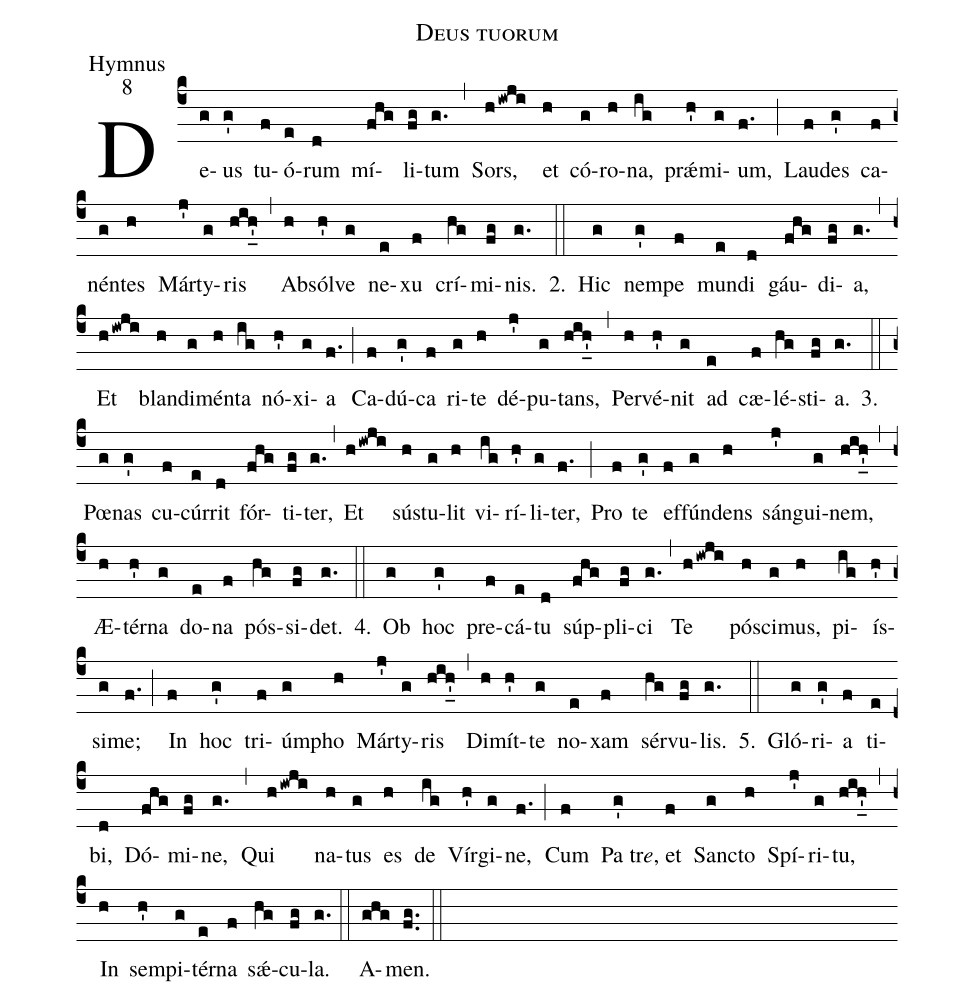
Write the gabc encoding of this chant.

name:Deus tuorum;
office-part:Hymnus;
mode:8;
%%
(c4)De(g)us(g') tu(f)ó(e)rum(d) mí(fhg)li(fg)tum(g.) (,)
Sors,(hiwji) et(h) có(g)ro(h)na,(ig) prǽ(h')mi(g)um,(f.) (;)
Lau(f)des(g') ca(f)nén(g)tes(h) Már(j')ty(g)ris(hih'_) (,)
Ab(h)sól(h')ve(g) ne(e)xu(f) crí(hg)mi(fg)nis.(g.)

2.(::) Hic(g) nem(g')pe(f) mun(e)di(d) gáu(fhg)di(fg)a,(g.) (,)
Et(hiwji) blan(h)di(g)mén(h)ta(ig) nó(h')xi(g)a(f.) (;)
Ca(f)dú(g')ca(f) ri(g)te(h) dé(j')pu(g)tans,(hih'_) (,)
Per(h)vé(h')nit(g) ad(e) cæ(f)lé(hg)sti(fg)a.(g.)

3.(::) Pœ(g)nas(g') cu(f)cúr(e)rit(d) fór(fhg)ti(fg)ter,(g.) (,)
Et(hiwji) sú(h)stu(g)lit(h) vi(ig)rí(h')li(g)ter,(f.) (;)
Pro(f) te(g') ef(f)fún(g)dens(h) sán(j')gui(g)nem,(hih'_) (,)
Æ(h)tér(h')na(g) do(e)na(f) pós(hg)si(fg)det.(g.)

4.(::) Ob(g) hoc(g') pre(f)cá(e)tu(d) súp(fhg)pli(fg)ci(g.) (,)
Te(hiwji) pó(h)sci(g)mus,(h) pi(ig)ís(h')si(g)me;(f.) (;)
In(f) hoc(g') tri(f)úm(g)pho(h) Már(j')ty(g)ris(hih'_) (,)
Di(h)mít(h')te(g) no(e)xam(f) sér(hg)vu(fg)lis.(g.)

5.(::) Gló(g)ri(g')a(f) ti(e)bi,(d) Dó(fhg)mi(fg)ne,(g.) (,)
Qui(hiwji) na(h)tus(g) es(h) de(ig) Vír(h')gi(g)ne,(f.) (;)
Cum(f) Pa(g')tr<i>e</i>,() et(f) San(g)cto(h) Spí(j')ri(g)tu,(hih'_) (,)
In(h) sem(h')pi(g)tér(e)na(f) sǽ(hg)cu(fg)la.(g.) (::)
A(ghg)men.(fg..) (::)
